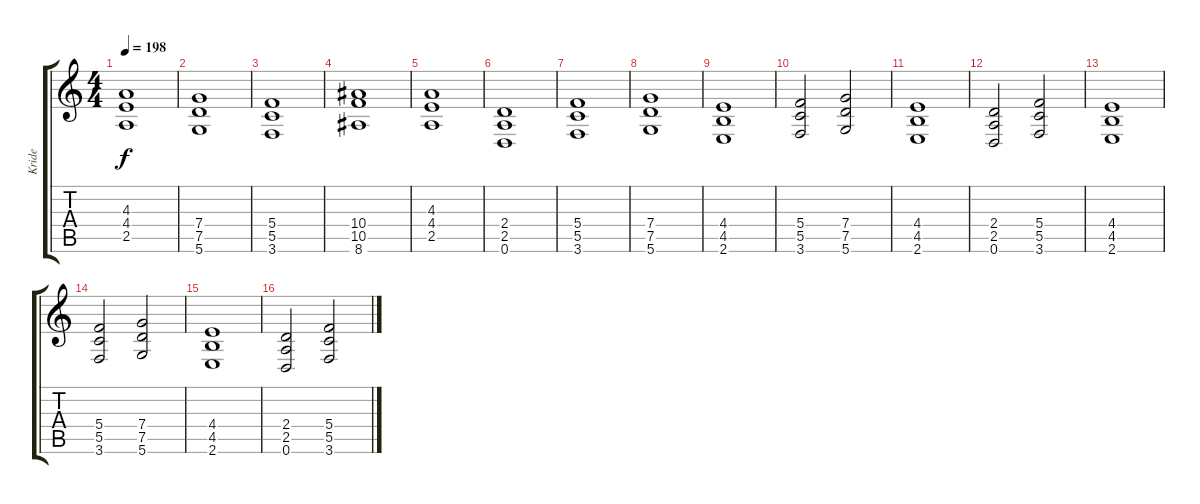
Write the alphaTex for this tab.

\track ("Kride" "Kride") {instrument distortionguitar}
\staff {score tabs}
\tuning (D4 A3 F3 C3 G2 D2) {hide}
\ts (4 4)
\tempo 198
\clef g2
\ks c
(4.3 4.4 2.5).1{dy f} |
(7.4 7.5 5.6).1 |
(5.4 5.5 3.6).1 |
(10.4 10.5 8.6).1 |
(4.3 4.4 2.5).1 |
(2.4 2.5 0.6).1 |
(5.4 5.5 3.6).1 |
(7.4 7.5 5.6).1 |
(4.4 4.5 2.6).1 |
(5.4 5.5 3.6).2 (7.4 7.5 5.6).2 |
(4.4 4.5 2.6).1 |
(2.4 2.5 0.6).2 (5.4 5.5 3.6).2 |
(4.4 4.5 2.6).1 |
(5.4 5.5 3.6).2 (7.4 7.5 5.6).2 |
(4.4 4.5 2.6).1 |
(2.4 2.5 0.6).2 (5.4 5.5 3.6).2
